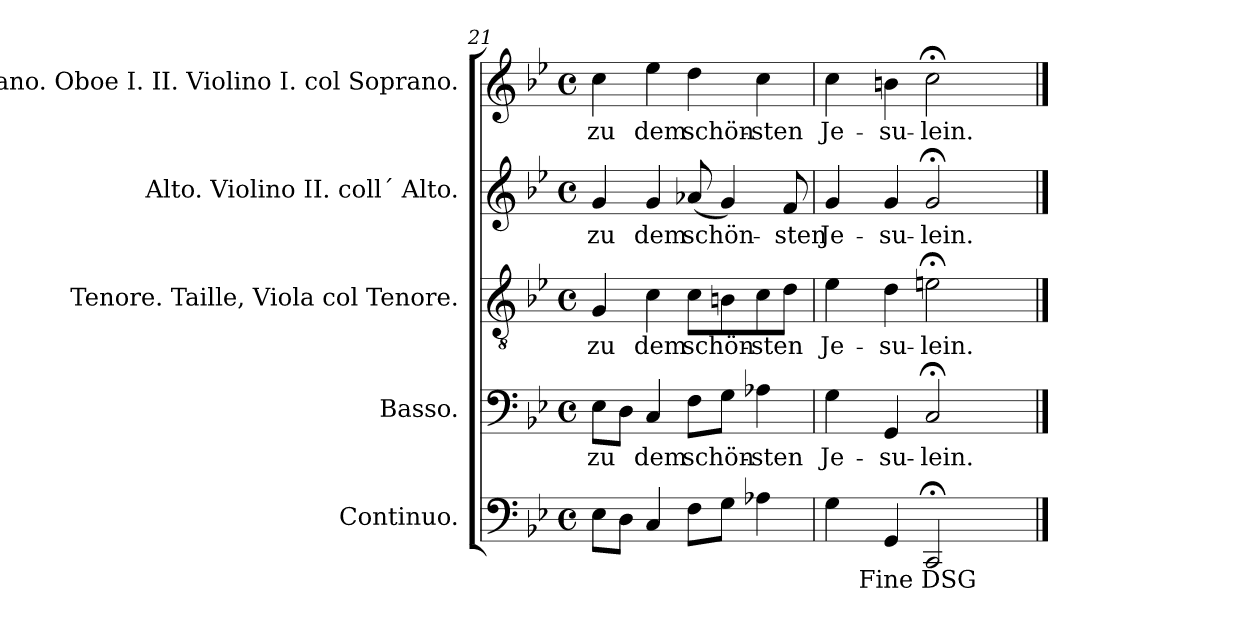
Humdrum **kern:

**kern	**kern	**text	**kern	**text	**kern	**text	**kern	**text
*part5	*part4	*part4	*part3	*part3	*part2	*part2	*part1	*part1
*staff5	*staff4	*staff4	*staff3	*staff3	*staff2	*staff2	*staff1	*staff1
*I"Continuo.	*I"Basso.	*	*I"Tenore. Taille, Viola col Tenore.	*	*I"Alto. Violino II. coll´ Alto.	*	*I"Soprano. Oboe I.  II. Violino I. col Soprano.	*
*	*I'B.	*	*I'T.	*	*I'A.	*	*I'S.	*
*clefF4	*clefF4	*	*clefGv2	*	*clefG2	*	*clefG2	*
*	*	*	*ITrd7c12	*	*	*	*	*
*k[b-e-]	*k[b-e-]	*	*k[b-e-]	*	*k[b-e-]	*	*k[b-e-]	*
*B-:	*B-:	*	*B-:	*	*B-:	*	*B-:	*
*M4/4	*M4/4	*	*M4/4	*	*M4/4	*	*M4/4	*
*met(c)	*met(c)	*	*met(c)	*	*met(c)	*	*met(c)	*
=21	=21	=21	=21	=21	=21	=21	=21	=21
!	!	!LO:LY:b:color=#000000	!	!	!	!	!	!
!	!	!	!	!LO:LY:b:color=#000000	!	!	!	!
!	!	!	!	!	!	!LO:LY:b:color=#000000	!	!
!	!	!	!	!	!	!	!	!LO:LY:b:color=#000000
8E-i\L	8E-i\L	zu	4GGi/	zu	4gi/	zu	4cci\	zu
8Di\J	8Di\J	.	.	.	.	.	.	.
!	!	!LO:LY:b:color=#000000	!	!	!	!	!	!
!	!	!	!	!LO:LY:b:color=#000000	!	!	!	!
!	!	!	!	!	!	!LO:LY:b:color=#000000	!	!
!	!	!	!	!	!	!	!	!LO:LY:b:color=#000000
4Ci/	4Ci/	dem	4Ci\	dem	4gi/	dem	4ee-i\	dem
!	!	!LO:LY:b:color=#000000	!	!	!	!	!	!
!	!	!	!	!LO:LY:b:color=#000000	!	!	!	!
!	!	!	!	!	!	!LO:LY:b:color=#000000	!	!
!	!	!	!	!	!	!	!	!LO:LY:b:color=#000000
8Fi\L	8Fi\L	schön-	8Ci\L	schön-	(8a-Xi/	schön-	4ddi\	schön-
8Gi\J	8Gi\J	.	8BBni\	.	4gi/)	.	.	.
!	!	!LO:LY:b:color=#000000	!	!	!	!	!	!
!	!	!	!	!LO:LY:b:color=#000000	!	!	!	!
!	!	!	!	!	!	!	!	!LO:LY:b:color=#000000
4A-Xi\	4A-Xi\	-sten	8Ci\	-sten	.	.	4cci\	-sten
!	!	!	!	!	!	!LO:LY:b:color=#000000	!	!
.	.	.	8Di\J	.	8fi/	-sten	.	.
=22	=22	=22	=22	=22	=22	=22	=22	=22
!	!	!LO:LY:b:color=#000000	!	!	!	!	!	!
!	!	!	!	!LO:LY:b:color=#000000	!	!	!	!
!	!	!	!	!	!	!LO:LY:b:color=#000000	!	!
!	!	!	!	!	!	!	!	!LO:LY:b:color=#000000
*^	*	*	*	*	*	*	*	*
4Gi\	8ryy	4Gi\	Je-	4E-i\	Je-	4gi/	Je-	4cci\	Je-
.	128ryy	.	.	.	.	.	.	.	.
.	1024ryy	.	.	.	.	.	.	.	.
!	!LO:TX:b:t=Fine DSG	!	!	!	!	!	!	!	!
.	2ryy	.	.	.	.	.	.	.	.
!	!	!	!LO:LY:b:color=#000000	!	!	!	!	!	!
!	!	!	!	!	!LO:LY:b:color=#000000	!	!	!	!
!	!	!	!	!	!	!	!LO:LY:b:color=#000000	!	!
!	!	!	!	!	!	!	!	!	!LO:LY:b:color=#000000
4GGi/	.	4GGi/	-su-	4Di\	-su-	4gi/	-su-	4bni\	-su-
!	!	!	!LO:LY:b:color=#000000	!	!	!	!	!	!
!	!	!	!	!	!LO:LY:b:color=#000000	!	!	!	!
!	!	!	!	!	!	!	!LO:LY:b:color=#000000	!	!
!	!	!	!	!	!	!	!	!	!LO:LY:b:color=#000000
2CC;i/	.	2C;i/	-lein.	2En;i\	-lein.	2g;i/	-lein.	2cc;i\	-lein.
.	4ryy	.	.	.	.	.	.	.	.
.	16ryy	.	.	.	.	.	.	.	.
.	32ryy	.	.	.	.	.	.	.	.
.	64ryy	.	.	.	.	.	.	.	.
.	256..ryy	.	.	.	.	.	.	.	.
*v	*v	*	*	*	*	*	*	*	*
==	==	==	==	==	==	==	==	==
*-	*-	*-	*-	*-	*-	*-	*-	*-
